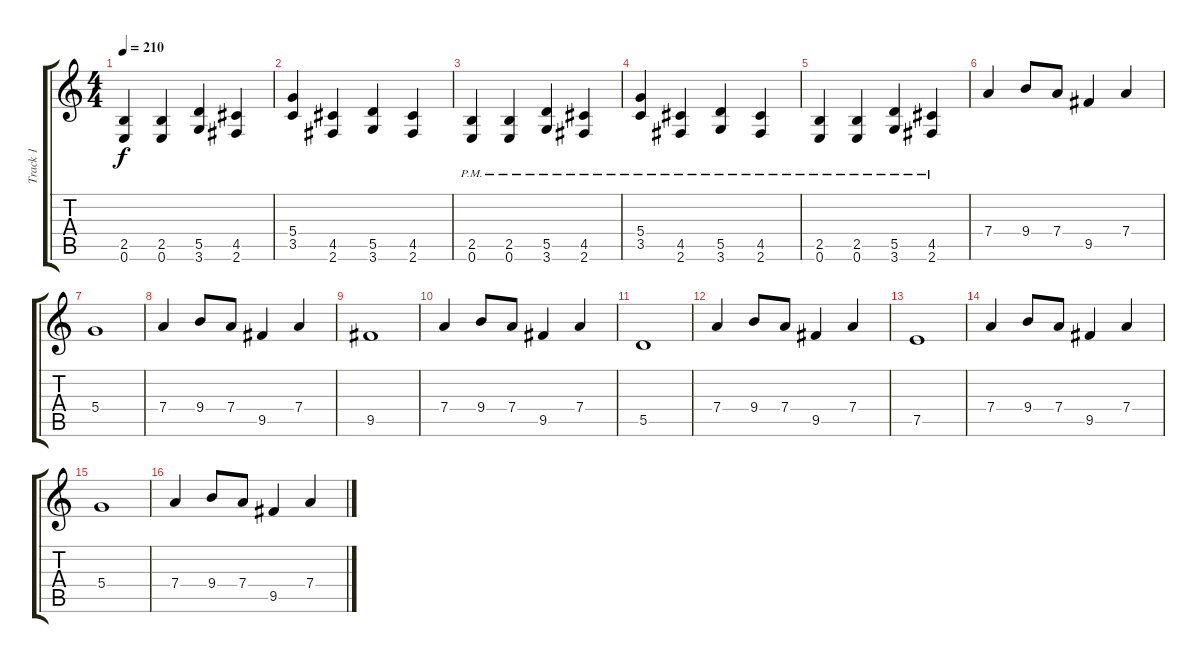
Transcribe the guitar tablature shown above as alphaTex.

\track ("Track 1" "Track 1") {instrument overdrivenguitar}
\staff {score tabs}
\tuning (E4 B3 G3 D3 A2 E2) {hide}
\ts (4 4)
\tempo 210
\clef g2
\ks c
(2.5 0.6).4{dy f} (2.5 0.6).4 (5.5 3.6).4 (4.5 2.6).4 |
(5.4 3.5).4 (4.5 2.6).4 (5.5 3.6).4 (4.5 2.6).4 |
(2.5 0.6{pm}).4 (2.5{pm} 0.6{pm}).4 (5.5{pm} 3.6{pm}).4 (4.5{pm} 2.6{pm}).4 |
(5.4{pm} 3.5{pm}).4 (4.5{pm} 2.6{pm}).4 (5.5{pm} 3.6{pm}).4 (4.5{pm} 2.6{pm}).4 |
(2.5 0.6{pm}).4 (2.5{pm} 0.6{pm}).4 (5.5{pm} 3.6{pm}).4 (4.5{pm} 2.6{pm}).4 |
7.4.4 9.4.8 7.4.8 9.5.4 7.4.4 |
5.4.1 |
7.4.4 9.4.8 7.4.8 9.5.4 7.4.4 |
9.5.1 |
7.4.4 9.4.8 7.4.8 9.5.4 7.4.4 |
5.5.1 |
7.4.4 9.4.8 7.4.8 9.5.4 7.4.4 |
7.5.1 |
7.4.4 9.4.8 7.4.8 9.5.4 7.4.4 |
5.4.1 |
7.4.4 9.4.8 7.4.8 9.5.4 7.4.4
